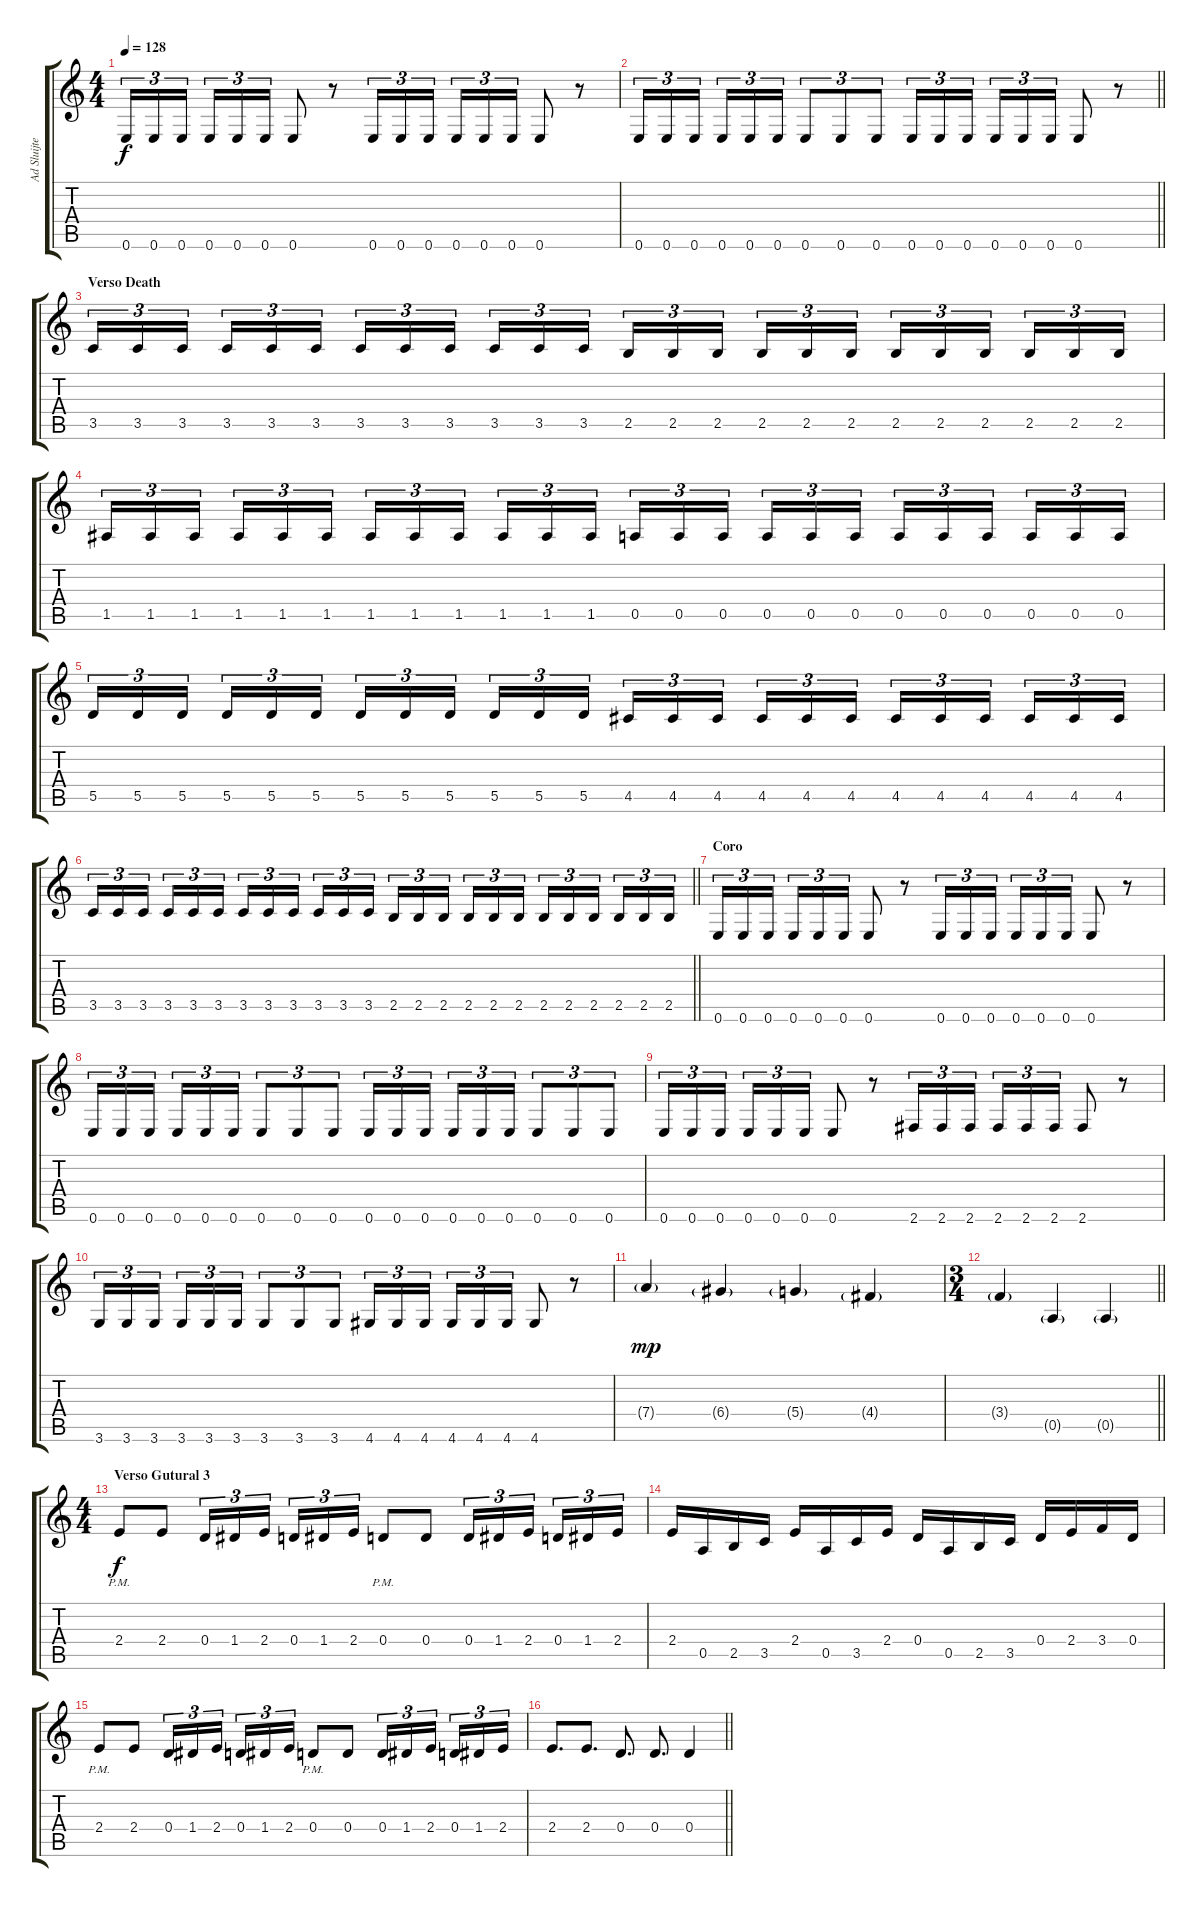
\track ("Ad Sluijter" "Ad Sluijte") {instrument distortionguitar}
\staff {score tabs}
\tuning (E4 B3 G3 D3 A2 E2) {hide}
\ts (4 4)
\tempo 128
\clef g2
\ks c
0.6.16{tu (3 2) dy f} 0.6.16{tu (3 2)} 0.6.16{tu (3 2) beam splitsecondary} 0.6.16{tu (3 2)} 0.6.16{tu (3 2)} 0.6.16{tu (3 2)} 0.6.8 r.8 0.6.16{tu (3 2)} 0.6.16{tu (3 2)} 0.6.16{tu (3 2) beam splitsecondary} 0.6.16{tu (3 2)} 0.6.16{tu (3 2)} 0.6.16{tu (3 2)} 0.6.8 r.8 |
\barLineRight lightlight
0.6.16{tu (3 2)} 0.6.16{tu (3 2)} 0.6.16{tu (3 2) beam splitsecondary} 0.6.16{tu (3 2)} 0.6.16{tu (3 2)} 0.6.16{tu (3 2)} 0.6.8{tu (3 2)} 0.6.8{tu (3 2)} 0.6.8{tu (3 2)} 0.6.16{tu (3 2)} 0.6.16{tu (3 2)} 0.6.16{tu (3 2) beam splitsecondary} 0.6.16{tu (3 2)} 0.6.16{tu (3 2)} 0.6.16{tu (3 2)} 0.6.8 r.8 |
\section ("" "Verso Death")
3.5.16{tu (3 2)} 3.5.16{tu (3 2)} 3.5.16{tu (3 2) beam splitsecondary} 3.5.16{tu (3 2)} 3.5.16{tu (3 2)} 3.5.16{tu (3 2)} 3.5.16{tu (3 2)} 3.5.16{tu (3 2)} 3.5.16{tu (3 2) beam splitsecondary} 3.5.16{tu (3 2)} 3.5.16{tu (3 2)} 3.5.16{tu (3 2)} 2.5.16{tu (3 2)} 2.5.16{tu (3 2)} 2.5.16{tu (3 2) beam splitsecondary} 2.5.16{tu (3 2)} 2.5.16{tu (3 2)} 2.5.16{tu (3 2)} 2.5.16{tu (3 2)} 2.5.16{tu (3 2)} 2.5.16{tu (3 2) beam splitsecondary} 2.5.16{tu (3 2)} 2.5.16{tu (3 2)} 2.5.16{tu (3 2)} |
1.5.16{tu (3 2)} 1.5.16{tu (3 2)} 1.5.16{tu (3 2) beam splitsecondary} 1.5.16{tu (3 2)} 1.5.16{tu (3 2)} 1.5.16{tu (3 2)} 1.5.16{tu (3 2)} 1.5.16{tu (3 2)} 1.5.16{tu (3 2) beam splitsecondary} 1.5.16{tu (3 2)} 1.5.16{tu (3 2)} 1.5.16{tu (3 2)} 0.5.16{tu (3 2)} 0.5.16{tu (3 2)} 0.5.16{tu (3 2) beam splitsecondary} 0.5.16{tu (3 2)} 0.5.16{tu (3 2)} 0.5.16{tu (3 2)} 0.5.16{tu (3 2)} 0.5.16{tu (3 2)} 0.5.16{tu (3 2) beam splitsecondary} 0.5.16{tu (3 2)} 0.5.16{tu (3 2)} 0.5.16{tu (3 2)} |
5.5.16{tu (3 2)} 5.5.16{tu (3 2)} 5.5.16{tu (3 2) beam splitsecondary} 5.5.16{tu (3 2)} 5.5.16{tu (3 2)} 5.5.16{tu (3 2)} 5.5.16{tu (3 2)} 5.5.16{tu (3 2)} 5.5.16{tu (3 2) beam splitsecondary} 5.5.16{tu (3 2)} 5.5.16{tu (3 2)} 5.5.16{tu (3 2)} 4.5.16{tu (3 2)} 4.5.16{tu (3 2)} 4.5.16{tu (3 2) beam splitsecondary} 4.5.16{tu (3 2)} 4.5.16{tu (3 2)} 4.5.16{tu (3 2)} 4.5.16{tu (3 2)} 4.5.16{tu (3 2)} 4.5.16{tu (3 2) beam splitsecondary} 4.5.16{tu (3 2)} 4.5.16{tu (3 2)} 4.5.16{tu (3 2)} |
\barLineRight lightlight
3.5.16{tu (3 2)} 3.5.16{tu (3 2)} 3.5.16{tu (3 2) beam splitsecondary} 3.5.16{tu (3 2)} 3.5.16{tu (3 2)} 3.5.16{tu (3 2)} 3.5.16{tu (3 2)} 3.5.16{tu (3 2)} 3.5.16{tu (3 2) beam splitsecondary} 3.5.16{tu (3 2)} 3.5.16{tu (3 2)} 3.5.16{tu (3 2)} 2.5.16{tu (3 2)} 2.5.16{tu (3 2)} 2.5.16{tu (3 2) beam splitsecondary} 2.5.16{tu (3 2)} 2.5.16{tu (3 2)} 2.5.16{tu (3 2)} 2.5.16{tu (3 2)} 2.5.16{tu (3 2)} 2.5.16{tu (3 2) beam splitsecondary} 2.5.16{tu (3 2)} 2.5.16{tu (3 2)} 2.5.16{tu (3 2)} |
\section ("" "Coro")
0.6.16{tu (3 2)} 0.6.16{tu (3 2)} 0.6.16{tu (3 2) beam splitsecondary} 0.6.16{tu (3 2)} 0.6.16{tu (3 2)} 0.6.16{tu (3 2)} 0.6.8 r.8 0.6.16{tu (3 2)} 0.6.16{tu (3 2)} 0.6.16{tu (3 2) beam splitsecondary} 0.6.16{tu (3 2)} 0.6.16{tu (3 2)} 0.6.16{tu (3 2)} 0.6.8 r.8 |
0.6.16{tu (3 2)} 0.6.16{tu (3 2)} 0.6.16{tu (3 2) beam splitsecondary} 0.6.16{tu (3 2)} 0.6.16{tu (3 2)} 0.6.16{tu (3 2)} 0.6.8{tu (3 2)} 0.6.8{tu (3 2)} 0.6.8{tu (3 2)} 0.6.16{tu (3 2)} 0.6.16{tu (3 2)} 0.6.16{tu (3 2) beam splitsecondary} 0.6.16{tu (3 2)} 0.6.16{tu (3 2)} 0.6.16{tu (3 2)} 0.6.8{tu (3 2)} 0.6.8{tu (3 2)} 0.6.8{tu (3 2)} |
0.6.16{tu (3 2)} 0.6.16{tu (3 2)} 0.6.16{tu (3 2) beam splitsecondary} 0.6.16{tu (3 2)} 0.6.16{tu (3 2)} 0.6.16{tu (3 2)} 0.6.8 r.8 2.6.16{tu (3 2)} 2.6.16{tu (3 2)} 2.6.16{tu (3 2) beam splitsecondary} 2.6.16{tu (3 2)} 2.6.16{tu (3 2)} 2.6.16{tu (3 2)} 2.6.8 r.8 |
3.6.16{tu (3 2)} 3.6.16{tu (3 2)} 3.6.16{tu (3 2) beam splitsecondary} 3.6.16{tu (3 2)} 3.6.16{tu (3 2)} 3.6.16{tu (3 2)} 3.6.8{tu (3 2)} 3.6.8{tu (3 2)} 3.6.8{tu (3 2)} 4.6.16{tu (3 2)} 4.6.16{tu (3 2)} 4.6.16{tu (3 2) beam splitsecondary} 4.6.16{tu (3 2)} 4.6.16{tu (3 2)} 4.6.16{tu (3 2)} 4.6.8 r.8 |
7.4{g}.4{dy mp} 6.4{g}.4 5.4{g}.4 4.4{g}.4 |
\ts (3 4)
\barLineRight lightlight
3.4{g}.4 0.5{g}.4 0.5{g}.4 |
\ts (4 4)
\section ("" "Verso Gutural 3")
2.4{pm}.8{dy f} 2.4.8 0.4.16{tu (3 2)} 1.4.16{tu (3 2)} 2.4.16{tu (3 2) beam splitsecondary} 0.4.16{tu (3 2)} 1.4.16{tu (3 2)} 2.4.16{tu (3 2)} 0.4{pm}.8 0.4.8 0.4.16{tu (3 2)} 1.4.16{tu (3 2)} 2.4.16{tu (3 2) beam splitsecondary} 0.4.16{tu (3 2)} 1.4.16{tu (3 2)} 2.4.16{tu (3 2)} |
2.4.16 0.5.16 2.5.16 3.5.16 2.4.16 0.5.16 3.5.16 2.4.16 0.4.16 0.5.16 2.5.16 3.5.16 0.4.16 2.4.16 3.4.16 0.4.16 |
2.4{pm}.8 2.4.8 0.4.16{tu (3 2)} 1.4.16{tu (3 2)} 2.4.16{tu (3 2) beam splitsecondary} 0.4.16{tu (3 2)} 1.4.16{tu (3 2)} 2.4.16{tu (3 2)} 0.4{pm}.8 0.4.8 0.4.16{tu (3 2)} 1.4.16{tu (3 2)} 2.4.16{tu (3 2) beam splitsecondary} 0.4.16{tu (3 2)} 1.4.16{tu (3 2)} 2.4.16{tu (3 2)} |
\barLineRight lightlight
2.4.8{d} 2.4.8{d} 0.4.8{d} 0.4.8{d} 0.4.4
